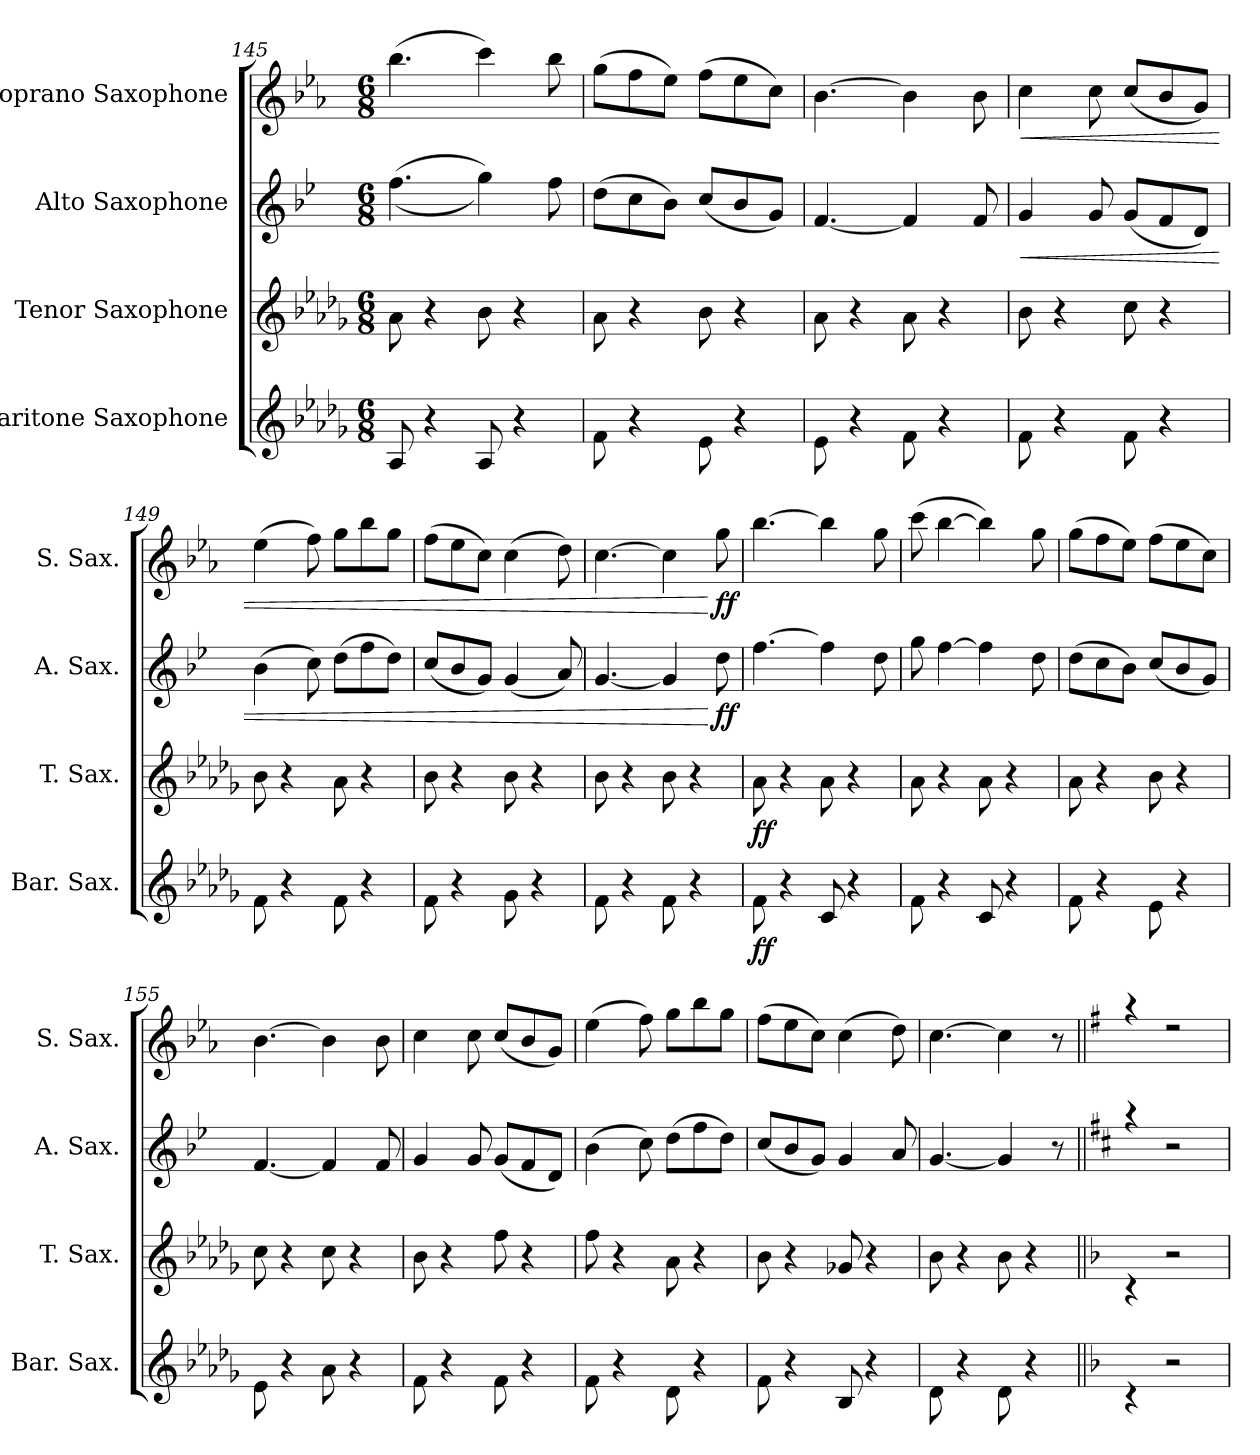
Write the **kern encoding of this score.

**kern	**dynam	**kern	**dynam	**kern	**dynam	**kern	**dynam
*part4	*part4	*part3	*part3	*part2	*part2	*part1	*part1
*staff4	*staff4	*staff3	*staff3	*staff2	*staff2	*staff1	*staff1
*I"Baritone Saxophone	*	*I"Tenor Saxophone	*	*I"Alto Saxophone	*	*I"Soprano Saxophone	*
*I'Bar. Sax.	*	*I'T. Sax.	*	*I'A. Sax.	*	*I'S. Sax.	*
*clefG2	*	*clefG2	*	*clefG2	*	*clefG2	*
*ITrd12c21	*	*ITrd8c14	*	*ITrd5c9	*	*ITrd1c2	*
*k[b-e-a-d-g-]	*	*k[b-e-a-d-g-]	*	*k[b-e-a-d-g-]	*	*k[b-e-a-d-g-]	*
*M6/8	*	*M6/8	*	*M6/8	*	*M6/8	*
=145	=145	=145	=145	=145	=145	=145	=145
8AA-/	.	8A-\	.	((4.a-\	.	(4.aa-\	.
4r	.	4r	.	.	.	.	.
8AA-/	.	8B-\	.	4b-\))	.	4bb-\)	.
4r	.	4r	.	.	.	.	.
.	.	.	.	8a-\	.	8aa-\	.
=146	=146	=146	=146	=146	=146	=146	=146
8F\	.	8A-\	.	(8f\L	.	(8ff\L	.
4r	.	4r	.	8e-\	.	8ee-\	.
.	.	.	.	8d-\J)	.	8dd-\J)	.
8E-\	.	8B-\	.	(8e-/L	.	(8ee-\L	.
4r	.	4r	.	8d-/	.	8dd-\	.
.	.	.	.	8B-/J)	.	8b-\J)	.
!!LO:LB:g=z
=147	=147	=147	=147	=147	=147	=147	=147
8E-\	.	8A-\	.	[4.A-/	.	[4.a-\	.
4r	.	4r	.	.	.	.	.
8F\	.	8A-\	.	4A-/]	.	4a-\]	.
4r	.	4r	.	.	.	.	.
.	.	.	.	8A-/	.	8a-\	.
=148	=148	=148	=148	=148	=148	=148	=148
!	!	!	!	!	!LO:HP:b	!	!LO:HP:b
8F\	.	8B-\	.	4B-/	<	4b-\	<
4r	.	4r	.	.	.	.	.
.	.	.	.	8B-/	.	8b-\	.
8F\	.	8c\	.	(8B-/L	.	(8b-/L	.
4r	.	4r	.	8A-/	.	8a-/	.
.	.	.	.	8F/J)	.	8f/J)	.
=149	=149	=149	=149	=149	=149	=149	=149
8F\	.	8B-\	.	(4d-\	.	(4dd-\	.
4r	.	4r	.	.	.	.	.
.	.	.	.	8e-\)	.	8ee-\)	.
8F\	.	8A-\	.	(8f\L	.	8ff\L	.
4r	.	4r	.	8a-\	.	8aa-\	.
.	.	.	.	8f\J)	.	8ff\J	.
=150	=150	=150	=150	=150	=150	=150	=150
8F\	.	8B-\	.	(8e-/L	.	(8ee-\L	.
4r	.	4r	.	8d-/	.	8dd-\	.
.	.	.	.	8B-/J)	.	8b-\J)	.
8G-\	.	8B-\	.	(4B-/	.	(4b-\	.
4r	.	4r	.	.	.	.	.
.	.	.	.	8c/)	.	8cc\)	.
=151	=151	=151	=151	=151	=151	=151	=151
8F\	.	8B-\	.	[4.B-/	.	[4.b-\	.
4r	.	4r	.	.	.	.	.
8F\	.	8B-\	.	4B-/]	.	4b-\]	.
4r	.	4r	.	.	.	.	.
!	!	!	!	!	!LO:DY:n=1:b	!	!LO:DY:n=1:b
.	.	.	.	8f\	[ ff	8ff\	[ ff
=152	=152	=152	=152	=152	=152	=152	=152
!	!LO:DY:b	!	!LO:DY:b	!	!	!	!
8F\	ff	8A-\	ff	[4.a-\	.	[4.aa-\	.
4r	.	4r	.	.	.	.	.
8C/	.	8A-\	.	4a-\]	.	4aa-\]	.
4r	.	4r	.	.	.	.	.
.	.	.	.	8f\	.	8ff\	.
=153	=153	=153	=153	=153	=153	=153	=153
8F\	.	8A-\	.	8b-\	.	(8bb-\	.
4r	.	4r	.	[4a-\	.	[4aa-\	.
8C/	.	8A-\	.	4a-\]	.	4aa-\])	.
4r	.	4r	.	.	.	.	.
.	.	.	.	8f\	.	8ff\	.
!!LO:PB:g=z
=154	=154	=154	=154	=154	=154	=154	=154
8F\	.	8A-\	.	(8f\L	.	(8ff\L	.
4r	.	4r	.	8e-\	.	8ee-\	.
.	.	.	.	8d-\J)	.	8dd-\J)	.
8E-\	.	8B-\	.	(8e-/L	.	(8ee-\L	.
4r	.	4r	.	8d-/	.	8dd-\	.
.	.	.	.	8B-/J)	.	8b-\J)	.
=155	=155	=155	=155	=155	=155	=155	=155
8E-\	.	8c\	.	[4.A-/	.	[4.a-\	.
4r	.	4r	.	.	.	.	.
8A-\	.	8c\	.	4A-/]	.	4a-\]	.
4r	.	4r	.	.	.	.	.
.	.	.	.	8A-/	.	8a-\	.
=156	=156	=156	=156	=156	=156	=156	=156
8F\	.	8B-\	.	4B-/	.	4b-\	.
4r	.	4r	.	.	.	.	.
.	.	.	.	8B-/	.	8b-\	.
8F\	.	8f\	.	(8B-/L	.	(8b-/L	.
4r	.	4r	.	8A-/	.	8a-/	.
.	.	.	.	8F/J)	.	8f/J)	.
=157	=157	=157	=157	=157	=157	=157	=157
8F\	.	8f\	.	(4d-\	.	(4dd-\	.
4r	.	4r	.	.	.	.	.
.	.	.	.	8e-\)	.	8ee-\)	.
8D-\	.	8A-\	.	(8f\L	.	8ff\L	.
4r	.	4r	.	8a-\	.	8aa-\	.
.	.	.	.	8f\J)	.	8ff\J	.
=158	=158	=158	=158	=158	=158	=158	=158
8F\	.	8B-\	.	(8e-/L	.	(8ee-\L	.
4r	.	4r	.	8d-/	.	8dd-\	.
.	.	.	.	8B-/J)	.	8b-\J)	.
8BB-/	.	8G-X/	.	4B-/	.	(4b-\	.
4r	.	4r	.	.	.	.	.
.	.	.	.	8c/	.	8cc\)	.
=159	=159	=159	=159	=159	=159	=159	=159
8D-\	.	8B-\	.	[4.B-/	.	[4.b-\	.
4r	.	4r	.	.	.	.	.
8D-\	.	8B-\	.	4B-/]	.	4b-\]	.
4r	.	4r	.	.	.	.	.
.	.	.	.	8r	.	8r	.
=160||	=160||	=160||	=160||	=160||	=160||	=160||	=160||
*k[b-]	*	*k[b-]	*	*k[b-]	*	*k[b-]	*
4rc	.	4rc	.	4raa	.	4raa	.
2r	.	2r	.	2r	.	2rdd	.
=	=	=	=	=	=	=	=
*-	*-	*-	*-	*-	*-	*-	*-
